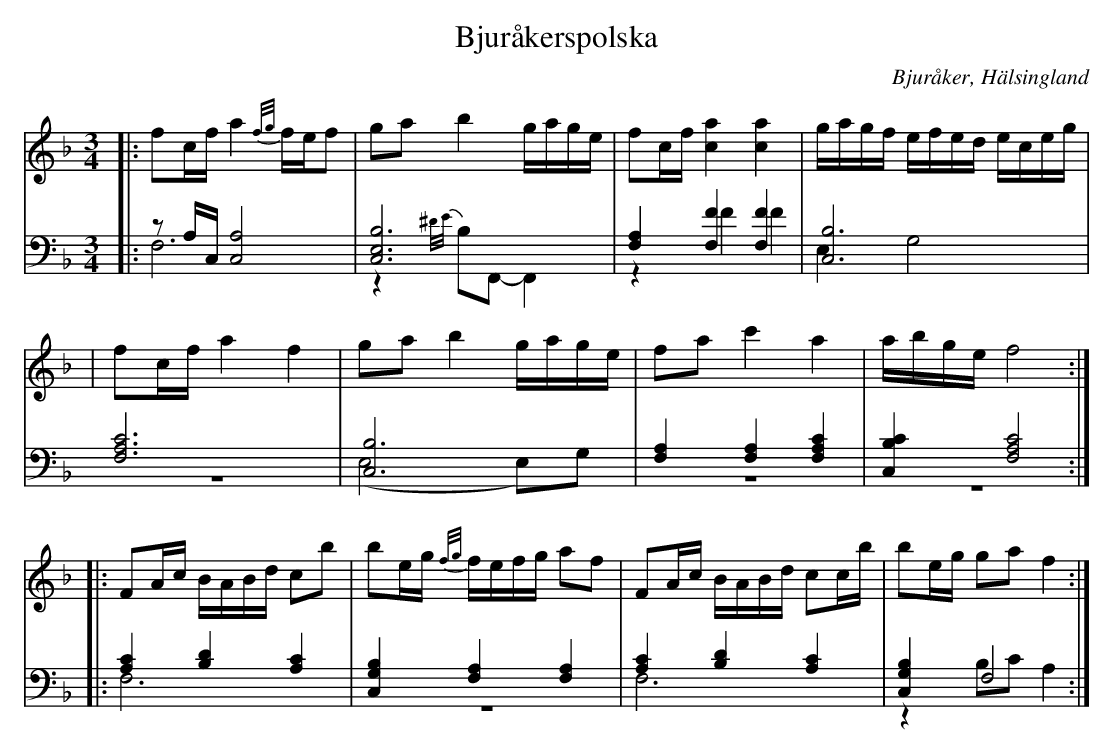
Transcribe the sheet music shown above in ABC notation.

X:1
T: Bjuråkerspolska
O: Bjuråker, Hälsingland
M: 3/4
L: 1/8
K: F
V:1
V:2
V:3 merge
V: 1
|:fc/f/ a2 {f/g/}f/e/f|ga b2 g/a/g/e/|fc/f/ [c2a2] [c2a2]|g/a/g/f/ e/f/e/d/ e/c/e/g/|
|fc/f/ a2 f2|ga b2 g/a/g/e/|fa c'2 a2| a/b/g/e/ f4:|
|:FA/c/ B/A/B/d/ cb|be/g/ {f/g/}f/e/f/g/ af|FA/c/ B/A/B/d/ cc/b/|be/g/ ga f2:|
V:2 clef=bass
|:zA,/C,/ [A,4C,4]|[C,6E,6B,6]|[F,2A,2] [F,2F2] [F,2F2]|[C,6B,6]|
[F,6A,6C6]|[C,6B,6]|[F,2A,2] [F,2A,2] [F,2A,2C2]|[C,2B,2C2] [F,4A,4C4]:|
 |:[A,2C2] [B,2D2] [A,2C2]|[C,2G,2B,2] [F,2A,2] [F,2A,2]|[A,2C2] [B,2D2] [A,2C2]|[C,2G,2B,2] F,4 :|
V:3 clef=bass
 |:F,6|z2 {^D/E/}B,F,,-F,,2|z2 F2 F2|E,2 G,4|
 |z6|(E,4 E,)G,|z6|z6:|
|:F,6|z6|F,6|z2 B,C A,2:|
